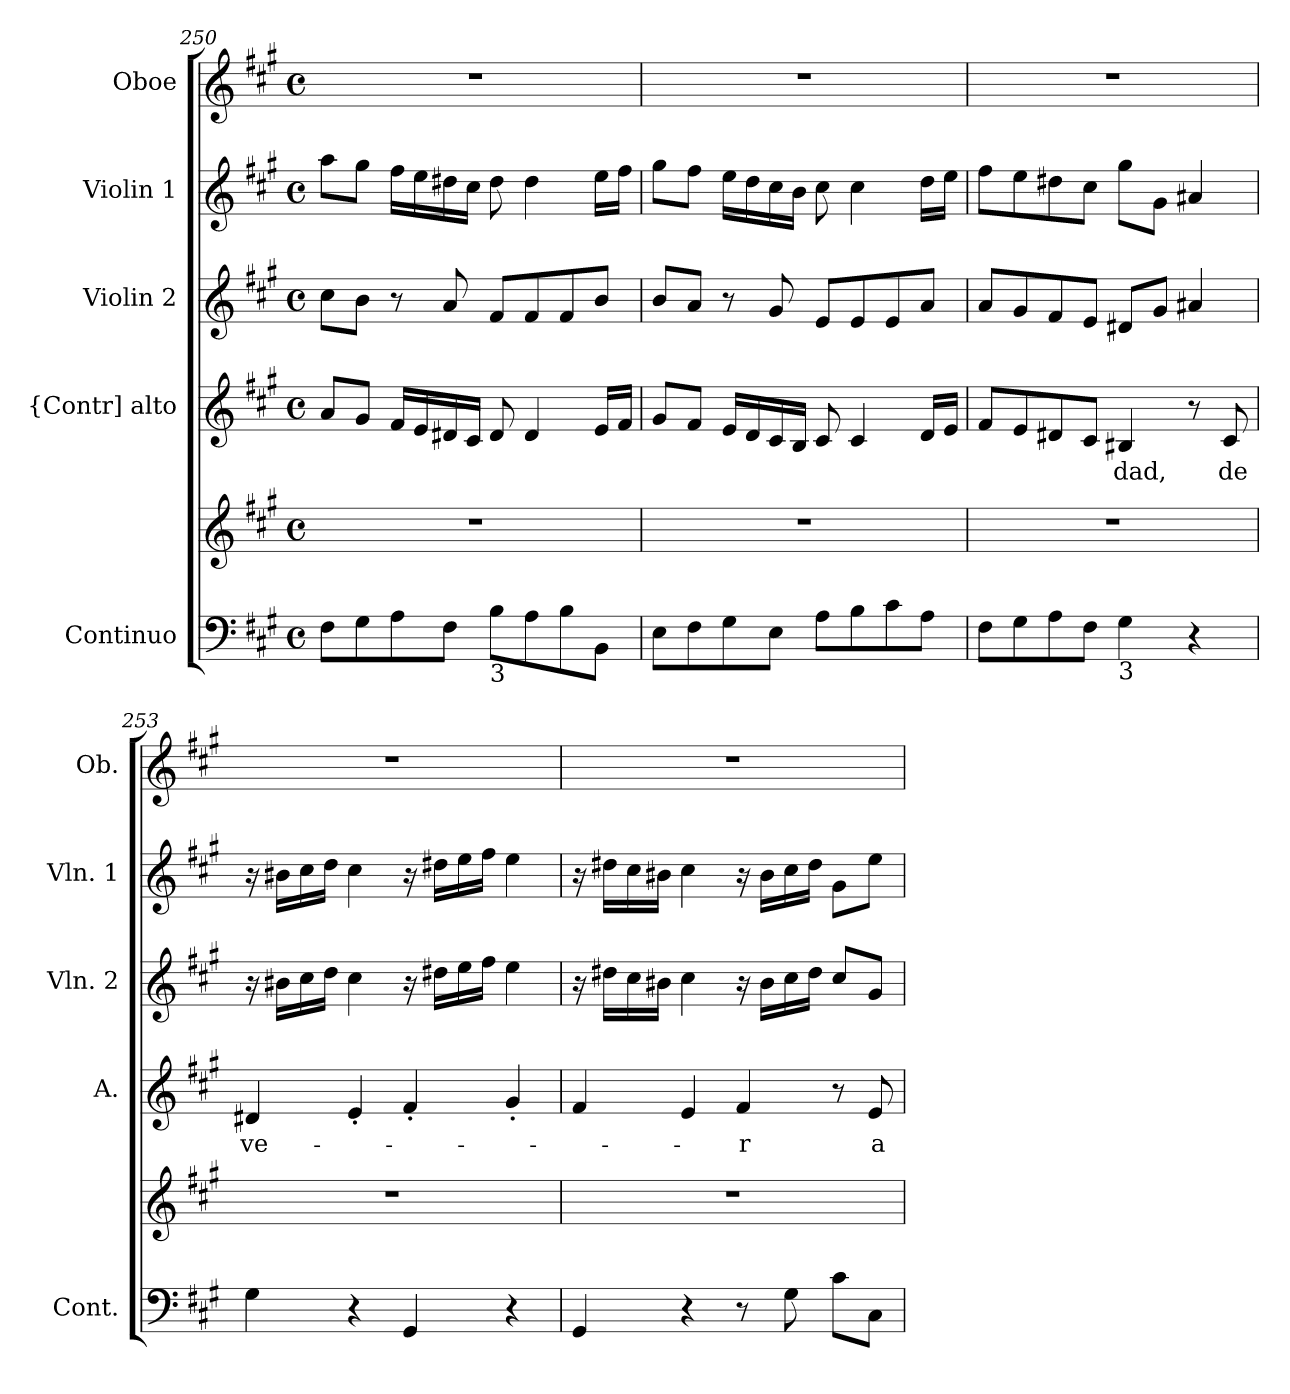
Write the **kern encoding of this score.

**kern	**kern	**kern	**text	**kern	**kern	**kern
*part5	*part5	*part4	*part4	*part3	*part2	*part1
*staff6	*staff5	*staff4	*staff4	*staff3	*staff2	*staff1
*I"Continuo	*	*I"{Contr] alto	*	*I"Violin 2	*I"Violin 1	*I"Oboe
*I'Cont.	*	*I'A.	*	*I'Vln. 2	*I'Vln. 1	*I'Ob.
*clefF4	*clefG2	*clefG2	*	*clefG2	*clefG2	*clefG2
*k[f#c#g#]	*k[f#c#g#]	*k[f#c#g#]	*	*k[f#c#g#]	*k[f#c#g#]	*k[f#c#g#]
*A:	*A:	*A:	*	*A:	*A:	*A:
*M4/4	*M4/4	*M4/4	*	*M4/4	*M4/4	*M4/4
*met(c)	*met(c)	*met(c)	*	*met(c)	*met(c)	*met(c)
=250	=250	=250	=250	=250	=250	=250
8F#i\L	1r	8ai/L	.	8cc#i\L	8aai\L	1r
8G#i\	.	8g#i/J	.	8bi\J	8gg#i\J	.
8Ai\	.	16f#i/LL	.	8r	16ff#i\LL	.
.	.	16ei/	.	.	16eei\	.
8F#i\J	.	16d#Xi/	.	8ai/	16dd#Xi\	.
.	.	16c#i/JJ	.	.	16cc#i\JJ	.
!LO:TX:b:t=3	!	!	!	!	!	!
8Bi\L	.	8d#i/	.	8f#i/L	8dd#i\	.
8Ai\	.	4d#i/	.	8f#i/	4dd#i\	.
8Bi\	.	.	.	8f#i/	.	.
8BBi\J	.	16ei/LL	.	8bi/J	16eei\LL	.
.	.	16f#i/JJ	.	.	16ff#i\JJ	.
!!LO:LB:g=z
=251	=251	=251	=251	=251	=251	=251
8Ei\L	1r	8g#i/L	.	8bi/L	8gg#i\L	1r
8F#i\	.	8f#i/J	.	8ai/J	8ff#i\J	.
8G#i\	.	16ei/LL	.	8r	16eei\LL	.
.	.	16di/	.	.	16ddi\	.
8Ei\J	.	16c#i/	.	8g#i/	16cc#i\	.
.	.	16Bi/JJ	.	.	16bi\JJ	.
8Ai\L	.	8c#i/	.	8ei/L	8cc#i\	.
8Bi\	.	4c#i/	.	8ei/	4cc#i\	.
8c#i\	.	.	.	8ei/	.	.
8Ai\J	.	16di/LL	.	8ai/J	16ddi\LL	.
.	.	16ei/JJ	.	.	16eei\JJ	.
=252	=252	=252	=252	=252	=252	=252
8F#i\L	1r	8f#i/L	.	8ai/L	8ff#i\L	1r
8G#i\	.	8ei/	.	8g#i/	8eei\	.
8Ai\	.	8d#Xi/	.	8f#i/	8dd#Xi\	.
8F#i\J	.	8c#i/J	.	8ei/J	8cc#i\J	.
!LO:TX:b:t=3	!	!	!	!	!	!
!	!	!	!LO:LY:b:color=#000000	!	!	!
4G#i\	.	4B#Xi/	-dad,	8d#Xi/L	8gg#i\L	.
.	.	.	.	8g#i/J	8g#i\J	.
4r	.	8r	.	4a#Xi/	4a#Xi/	.
!	!	!	!LO:LY:b:color=#000000	!	!	!
.	.	8c#i/	de	.	.	.
=253	=253	=253	=253	=253	=253	=253
!	!	!	!LO:LY:b:color=#000000	!	!	!
4G#i\	1r	4d#Xi/	ve-	16r	16r	1r
.	.	.	.	16b#Xi\LL	16b#Xi\LL	.
.	.	.	.	16cc#i\	16cc#i\	.
.	.	.	.	16ddi\JJ	16ddi\JJ	.
4r	.	4e'i/	.	4cc#i\	4cc#i\	.
4GG#i/	.	4f#'i/	.	16r	16r	.
.	.	.	.	16dd#Xi\LL	16dd#Xi\LL	.
.	.	.	.	16eei\	16eei\	.
.	.	.	.	16ff#i\JJ	16ff#i\JJ	.
4r	.	4g#'i/	.	4eei\	4eei\	.
!!LO:LB:g=z
=254	=254	=254	=254	=254	=254	=254
4GG#i/	1r	4f#i/	.	16r	16r	1r
.	.	.	.	16dd#Xi\LL	16dd#Xi\LL	.
.	.	.	.	16cc#i\	16cc#i\	.
.	.	.	.	16b#Xi\JJ	16b#Xi\JJ	.
4r	.	4ei/	.	4cc#i\	4cc#i\	.
!	!	!	!LO:LY:b:color=#000000	!	!	!
8r	.	4f#i/	-r	16r	16r	.
.	.	.	.	16b#i\LL	16b#i\LL	.
8G#i\	.	.	.	16cc#i\	16cc#i\	.
.	.	.	.	16dd#i\JJ	16dd#i\JJ	.
8c#i\L	.	8r	.	8cc#i/L	8g#i\L	.
!	!	!	!LO:LY:b:color=#000000	!	!	!
8C#i\J	.	8ei/	a	8g#i/J	8eei\J	.
=	=	=	=	=	=	=
*-	*-	*-	*-	*-	*-	*-
